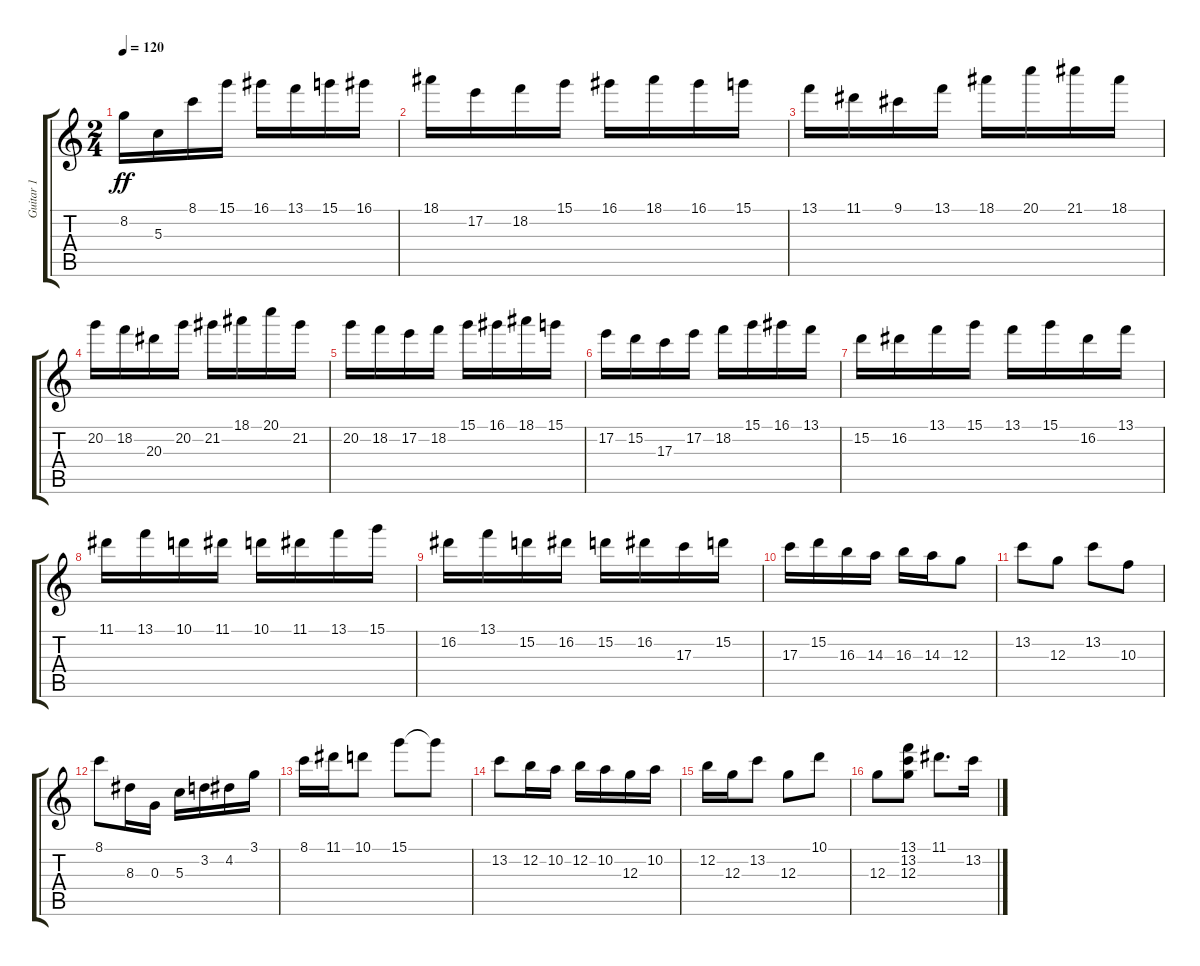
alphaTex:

\track ("Guitar 1" "Guitar 1") {instrument distortionguitar}
\staff {score tabs}
\tuning (E4 B3 G3 D3 A2 E2) {hide}
\ts (2 4)
\tempo 120
\clef g2
\ks c
8.2.16{dy ff} 5.3.16 8.1.16 15.1.16 16.1.16 13.1.16 15.1.16 16.1.16 |
18.1.16 17.2.16 18.2.16 15.1.16 16.1.16 18.1.16 16.1.16 15.1.16 |
13.1.16 11.1.16 9.1.16 13.1.16 18.1.16 20.1.16 21.1.16 18.1.16 |
20.2.16 18.2.16 20.3.16 20.2.16 21.2.16 18.1.16 20.1.16 21.2.16 |
20.2.16 18.2.16 17.2.16 18.2.16 15.1.16 16.1.16 18.1.16 15.1.16 |
17.2.16 15.2.16 17.3.16 17.2.16 18.2.16 15.1.16 16.1.16 13.1.16 |
15.2.16 16.2.16 13.1.16 15.1.16 13.1.16 15.1.16 16.2.16 13.1.16 |
11.1.16 13.1.16 10.1.16 11.1.16 10.1.16 11.1.16 13.1.16 15.1.16 |
16.2.16 13.1.16 15.2.16 16.2.16 15.2.16 16.2.16 17.3.16 15.2.16 |
17.3.16 15.2.16 16.3.16 14.3.16 16.3.16 14.3.16 12.3.8 |
13.2.8 12.3.8 13.2.8 10.3.8 |
8.1.8 8.3.16 0.3.16 5.3.16 3.2.16 4.2.16 3.1.16 |
8.1.16 11.1.16 10.1.8 15.1.8 15.1{t}.8 |
13.2.8 12.2.16 10.2.16 12.2.16 10.2.16 12.3.16 10.2.16 |
12.2.16 12.3.16 13.2.8 12.3.8 10.1.8 |
12.3.8 (13.1 13.2 12.3).8 11.1.8{d} 13.2.16
